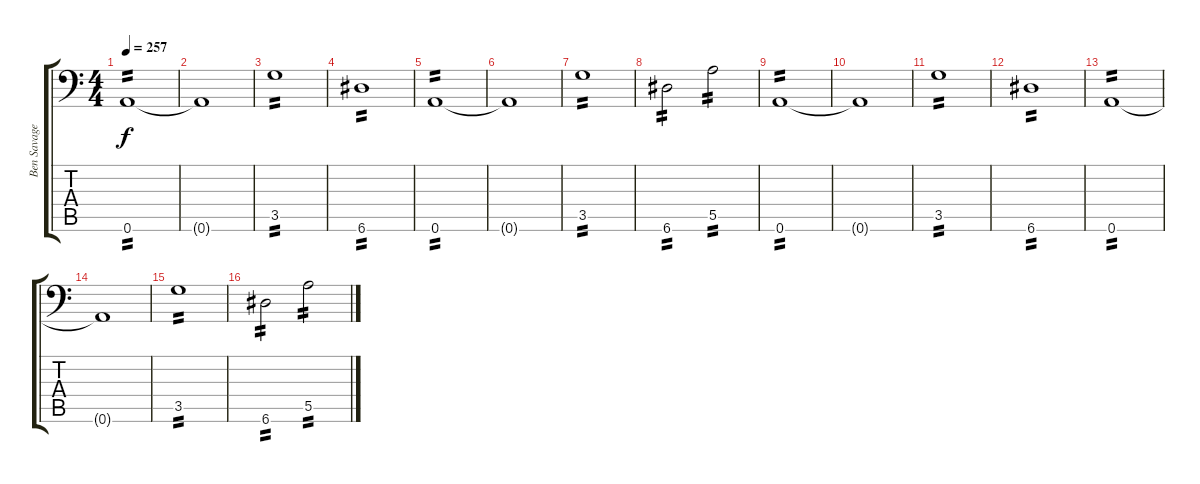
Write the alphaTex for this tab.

\track ("Ben Savage" "Ben Savage") {instrument distortionguitar}
\staff {score tabs}
\tuning (B3 Gb3 D3 A2 E2 A1) {hide}
\ts (4 4)
\tempo 257
\clef f4
\ks c
0.6.1{tp 2 dy f} |
0.6{t}.1 |
3.5.1{tp 2} |
6.6.1{tp 2} |
0.6.1{tp 2} |
0.6{t}.1 |
3.5.1{tp 2} |
6.6.2{tp 2} 5.5.2{tp 2} |
0.6.1{tp 2} |
0.6{t}.1 |
3.5.1{tp 2} |
6.6.1{tp 2} |
0.6.1{tp 2} |
0.6{t}.1 |
3.5.1{tp 2} |
6.6.2{tp 2} 5.5.2{tp 2}
